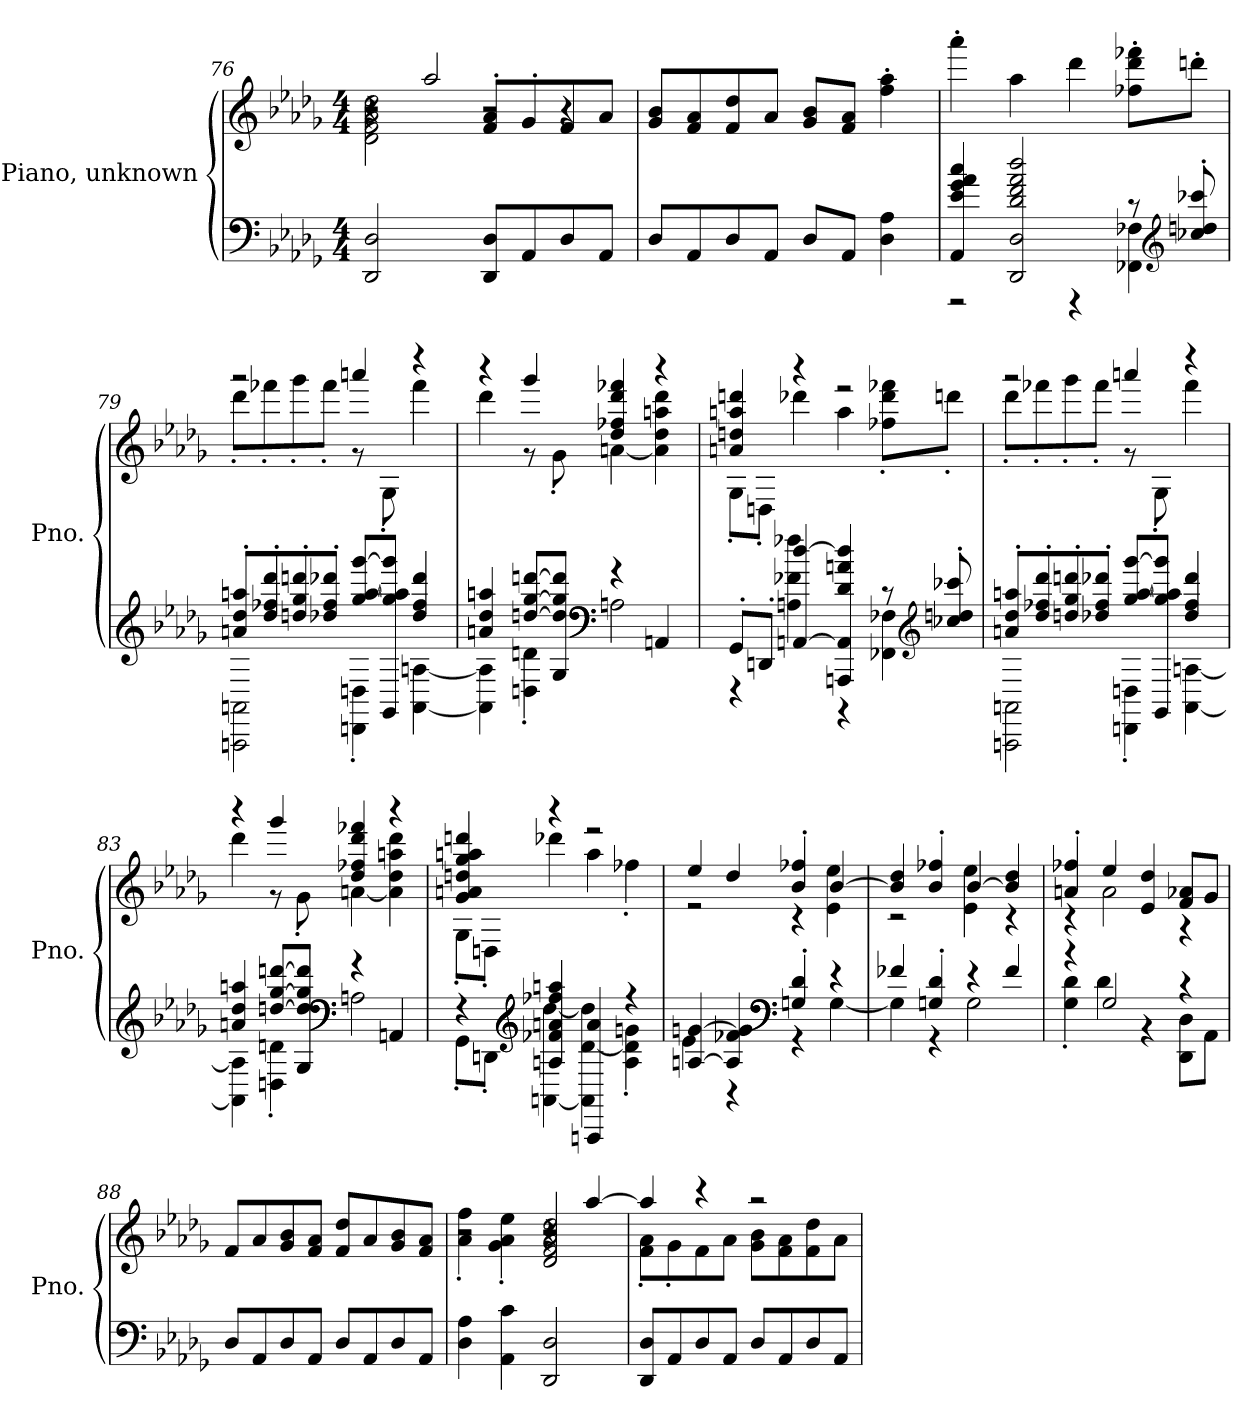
**kern	**kern
*part1	*part1
*staff2	*staff1
*I"Piano, unknown	*
*I'Pno.	*
*clefF4	*clefG2
*k[b-e-a-d-g-]	*k[b-e-a-d-g-]
*M4/4	*M4/4
=76	=76
*	*^
*	*	*^
2DD-/ 2D-/	4r	2d-\ 2f\ 2a-\ 2dd-\	2r
.	2aa-/	.	.
8DD-/ 8D-/L	.	2r	8f/' 8a-/'L
8AA-/	.	.	8g-'/
8D-/	4r	.	8f/
8AA-/J	.	.	8a-/J
*	*v	*v	*v
!!LO:PB:g=z
=77	=77
8D-/L	8g-/ 8b-/L
8AA-/	8f/ 8a-/
8D-/	8f/ 8dd-/
8AA-/J	8a-/J
8D-/L	8g-/ 8b-/L
8AA-/J	8f/ 8a-/J
4D-\ 4A-\	4ff\' 4aa-\'
=78	=78
*^	*
4AA-/ 4e-/ 4g-/ 4a-/ 4cc/	2r	4aaa-'\
2DD-/ 2D-/ 2d-/ 2f/ 2a-/ 2dd-/	.	4aa-\
.	4r	4ddd-\
8r	4FF-X\ 4F-X\	8ff-X\' 8ddd-\' 8fff-X\'L
*clefG2	*	*
8cc-X/' 8ddn/' 8ccc-X/'	.	8dddn'\J
=79	=79	=79
*	*	*^
8an/' 8dd-/' 8aan/'L	2AAAn\ 2AAn\	2r	8ddd-'\L
8dd-/' 8ff-X/' 8ddd-/'	.	.	8fff-X'\
8ddn/' 8gg-/' 8dddn/'	.	.	8ggg-'\
8dd-X/' 8ff-/' 8ddd-X/'J	.	.	8fff-'\J
[8gg-/ [8aa/ [8ggg-/L	4DDn\' 4Dn\'	4aaan/	8r
8GG-/ 8gg-/] 8aa/] 8ggg-/]J	.	.	8G-'\
4dd-/ 4ff-/ 4ddd-/	[4AA\ [4An\	4r	4fff-\
!!LO:LB:g=z	!!
=80	=80	=80	=80
4an/ 4dd-/ 4aan/	4AA\] 4A\]	4r	4ddd-\
[8ddn/ [8gg-/ [8dddn/L	4Dn\' 4dn\'	4ggg-/	8r
8G-/ 8dd/] 8gg-/] 8ddd/]J	.	.	8g-'\
*clefF4	*	*	*
4r	2An\	4dd-/ 4ff-X/ 4ddd-/ 4fff-X/	[4an\
4AAn/	.	4r	4a\] 4dd-\ 4aan\ 4ddd-\
=81	=81	=81	=81
8GG-'/L	4r	4an/ 4ddn/ 4aan/ 4dddn/	8G-'\L
8DDn'/J	.	.	8Dn'\J
[4AAn/ [4dd-/	4An\ 4f-X\ 4ff-X\	4r	4ddd-X\
4AAAn/ 4AA/] 4d-/ 4an/ 4dd-/]	4r	2r	4aa\
8r	4FF-X\ 4F-X\	.	8ff-X\' 8ddd-\' 8fff-X\'L
*clefG2	*	*	*
8cc-X/' 8ddn/' 8ccc-X/'	.	.	8dddn'\J
=82	=82	=82	=82
8an/' 8dd-/' 8aan/'L	2AAAn\ 2AAn\	2r	8ddd-'\L
8dd-/' 8ff-X/' 8ddd-/'	.	.	8fff-X'\
8ddn/' 8gg-/' 8dddn/'	.	.	8ggg-'\
8dd-X/' 8ff-/' 8ddd-X/'J	.	.	8fff-'\J
[8gg-/ [8aa/ [8ggg-/L	4DDn\' 4Dn\'	4aaan/	8r
8GG-/ 8gg-/] 8aa/] 8ggg-/]J	.	.	8G-'\
4dd-/ 4ff-/ 4ddd-/	[4AA\ [4An\	4r	4fff-\
!!LO:LB:g=z	!!
=83	=83	=83	=83
4an/ 4dd-/ 4aan/	4AA\] 4A\]	4r	4ddd-\
[8ddn/ [8gg-/ [8dddn/L	4Dn\' 4dn\'	4ggg-/	8r
8G-/ 8dd/] 8gg-/] 8ddd/]J	.	.	8g-'\
*clefF4	*	*	*
4r	2An\	4dd-/ 4ff-X/ 4ddd-/ 4fff-X/	[4an\
4AAn/	.	4r	4a\] 4dd-\ 4aan\ 4ddd-\
=84	=84	=84	=84
4r	8GG-'\L	4g-/ 4an/ 4ddn/ 4gg-/ 4aan/ 4dddn/	8G-'\L
.	8DDn'\J	.	8Dn'\J
*clefG2	*	*	*
4An/ 4f-X/ 4an/ 4ff-X/ 4aan/	[4AAn\ [4dd-\	4r	4ddd-X\
4AAAn/ 4a/	4AA\] [4d-\ 4dd-\]	2r	4aa\
4r	4A\' 4d-\]' 4gn\'	.	4ff-X'\
=85	=85	=85	=85
[4An/ [4gn/	4e-\	4ee-/	2r
4A/] 4f-X/ 4g/]	4r	4dd-/	.
*clefF4	*	*	*
4Gn/' 4d-/'	4r	4b-/' 4ff-X/'	4r
4r	[4G\	[4b-/	4e-\ 4ee-\
=86	=86	=86	=86
4f-X/	4G\]	4b-/] 4dd-/	2r
4Gn/' 4d-/'	4r	4b-/' 4ff-X/'	.
4r	2G\	[4b-/	4e-\ 4ee-\
4f-/	.	4b-/] 4dd-/	4r
!!LO:LB:g=z	!!
=87	=87	=87	=87
4r	4G-\' 4d-\'	4an/' 4ff-X/'	4r
2G-/	4d-\	4ee-/	2a\
.	4r	4e-/ 4dd-/	.
4r	8DD-\ 8D-\L	8f/ 8a-X/L	4r
.	8AA-\J	8g-/J	.
*v	*v	*	*
*	*v	*v
=88	=88
8D-/L	8f/L
8AA-/	8a-/
8D-/	8g-/ 8b-/
8AA-/J	8f/ 8a-/J
8D-/L	8f/ 8dd-/L
8AA-/	8a-/
8D-/	8g-/ 8b-/
8AA-/J	8f/ 8a-/J
=89	=89
*	*^
*	*	*^
4D-\ 4A-\	2r	4a-\' 4ff\'	2r
4AA-\ 4c\	.	4g-\' 4a-\' 4ee-\'	.
2DD-/ 2D-/	4r	2r	2d-/ 2f/ 2a-/ 2dd-/
.	[4aa-/	.	.
*	*	*v	*v
=90	=90	=90
8DD-/ 8D-/L	4aa-/]	8f\' 8a-\'L
8AA-/	.	8g-'\
8D-/	4r	8f\
8AA-/J	.	8a-\J
8D-/L	2r	8g-\ 8b-\L
8AA-/	.	8f\ 8a-\
8D-/	.	8f\ 8dd-\
8AA-/J	.	8a-\J
*	*v	*v
=	=
*-	*-
